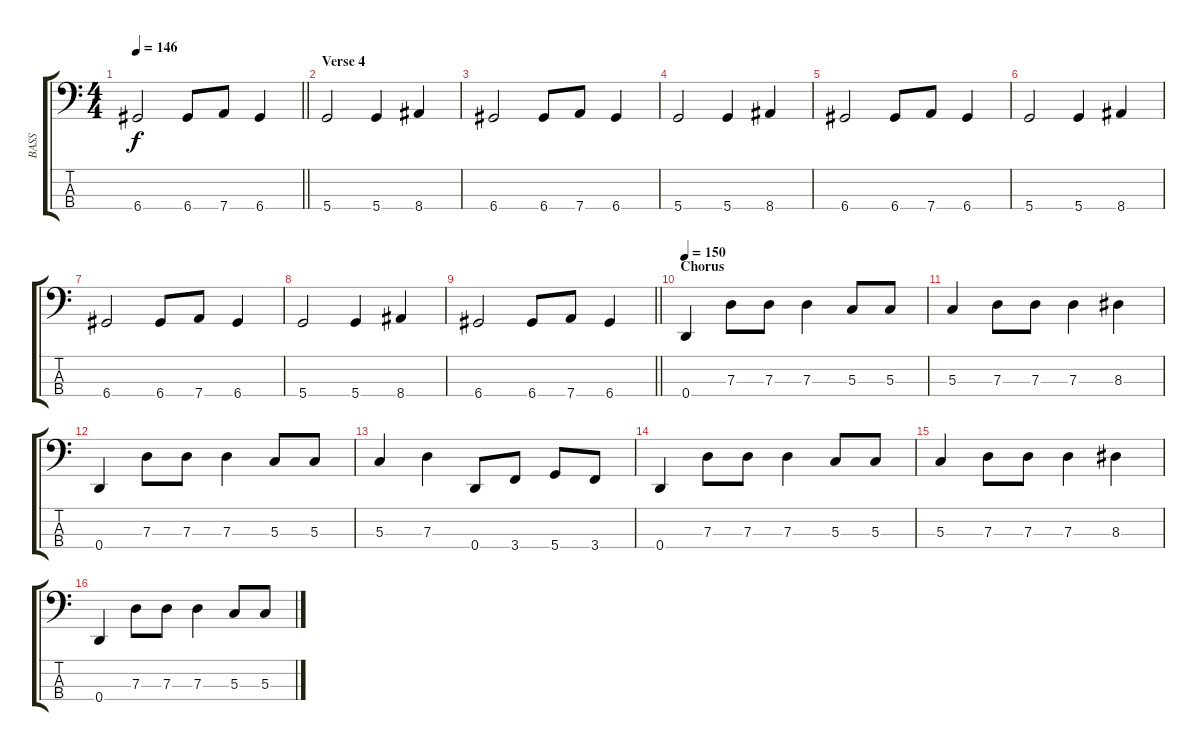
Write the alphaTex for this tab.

\track ("BASS" "BASS") {instrument electricbasspick}
\staff {score tabs}
\tuning (F2 C2 G1 D1) {hide}
\ts (4 4)
\tempo 146
\clef f4
\barLineRight lightlight
\ks c
6.4.2{dy f} 6.4.8 7.4.8 6.4.4 |
\section ("" "Verse 4")
5.4.2 5.4.4 8.4.4 |
6.4.2 6.4.8 7.4.8 6.4.4 |
5.4.2 5.4.4 8.4.4 |
6.4.2 6.4.8 7.4.8 6.4.4 |
5.4.2 5.4.4 8.4.4 |
6.4.2 6.4.8 7.4.8 6.4.4 |
5.4.2 5.4.4 8.4.4 |
\barLineRight lightlight
6.4.2 6.4.8 7.4.8 6.4.4 |
\section ("" "Chorus")
\tempo 150
0.4.4 7.3.8 7.3.8 7.3.4 5.3.8 5.3.8 |
5.3.4 7.3.8 7.3.8 7.3.4 8.3.4 |
0.4.4 7.3.8 7.3.8 7.3.4 5.3.8 5.3.8 |
5.3.4 7.3.4 0.4.8 3.4.8 5.4.8 3.4.8 |
0.4.4 7.3.8 7.3.8 7.3.4 5.3.8 5.3.8 |
5.3.4 7.3.8 7.3.8 7.3.4 8.3.4 |
0.4.4 7.3.8 7.3.8 7.3.4 5.3.8 5.3.8
